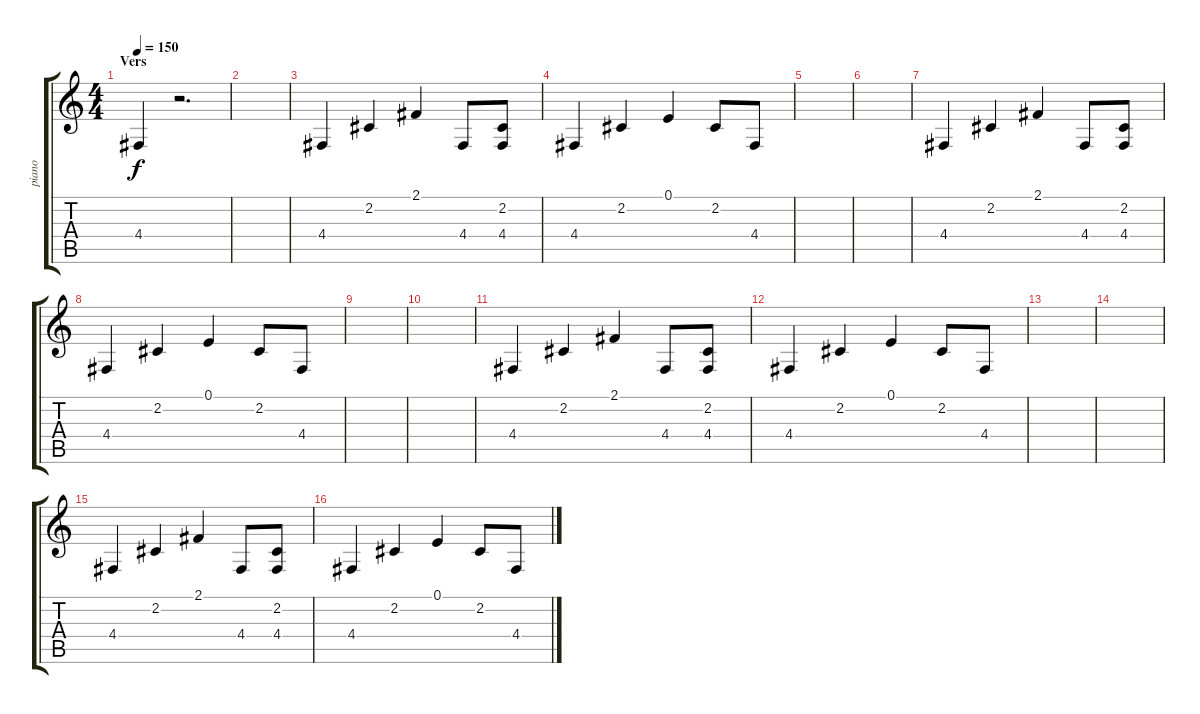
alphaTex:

\track ("piano" "piano") {instrument honkytonkpiano}
\staff {score tabs}
\tuning (E4 B3 G3 D3 A2 E2) {hide}
\ts (4 4)
\section ("" "Vers")
\tempo 150
\clef g2
\ks c
4.4.4{dy f} r.2{d} |
|
4.4.4 2.2.4 2.1.4 4.4.8 (2.2 4.4).8 |
4.4.4 2.2.4 0.1.4 2.2.8 4.4.8 |
|
|
4.4.4 2.2.4 2.1.4 4.4.8 (2.2 4.4).8 |
4.4.4 2.2.4 0.1.4 2.2.8 4.4.8 |
|
|
4.4.4 2.2.4 2.1.4 4.4.8 (2.2 4.4).8 |
4.4.4 2.2.4 0.1.4 2.2.8 4.4.8 |
|
|
4.4.4 2.2.4 2.1.4 4.4.8 (2.2 4.4).8 |
4.4.4 2.2.4 0.1.4 2.2.8 4.4.8
